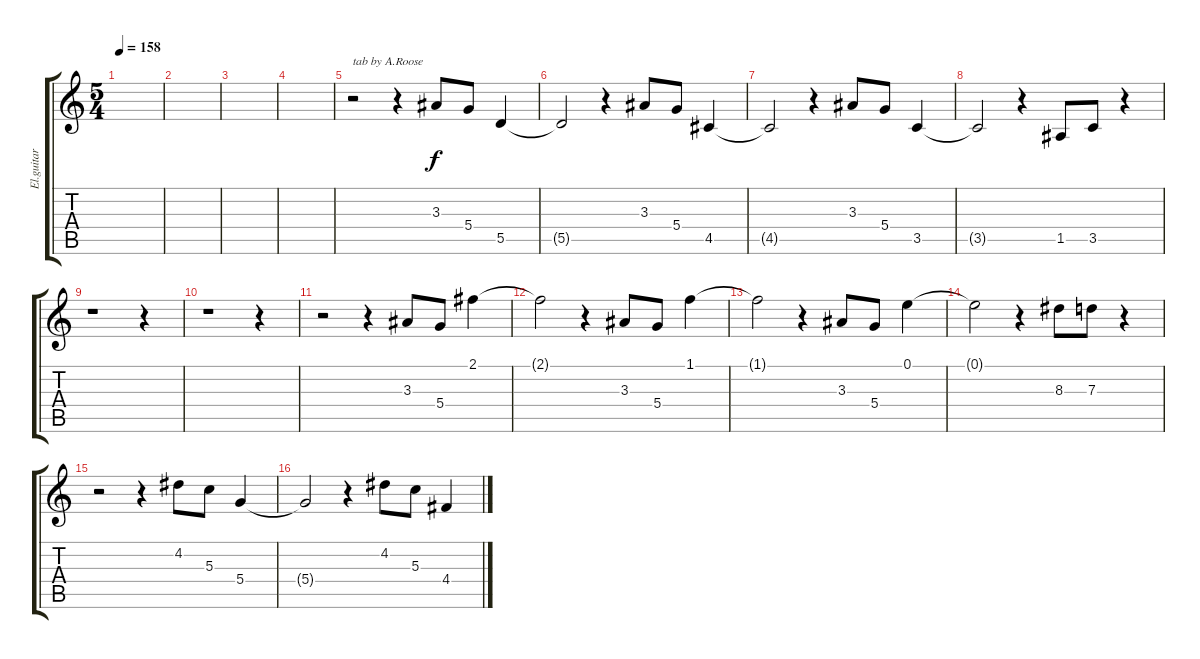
\track ("El.guitar" "El.guitar") {instrument electricguitarjazz}
\staff {score tabs}
\tuning (E4 B3 G3 D3 A2 E2) {hide}
\ts (5 4)
\tempo 158
\clef g2
\ks c
|
|
|
|
r.2{txt "tab by A.Roose"} r.4 3.3.8 5.4.8 5.5.4 |
5.5{t}.2 r.4 3.3.8 5.4.8 4.5.4 |
4.5{t}.2 r.4 3.3.8 5.4.8 3.5.4 |
3.5{t}.2 r.4 1.5.8 3.5.8 r.4 |
r.1 r.4 |
r.1 r.4 |
r.2 r.4 3.3.8 5.4.8 2.1.4 |
2.1{t}.2 r.4 3.3.8 5.4.8 1.1.4 |
1.1{t}.2 r.4 3.3.8 5.4.8 0.1.4 |
0.1{t}.2 r.4 8.3.8 7.3.8 r.4 |
r.2 r.4 4.2.8 5.3.8 5.4.4 |
5.4{t}.2 r.4 4.2.8 5.3.8 4.4.4
